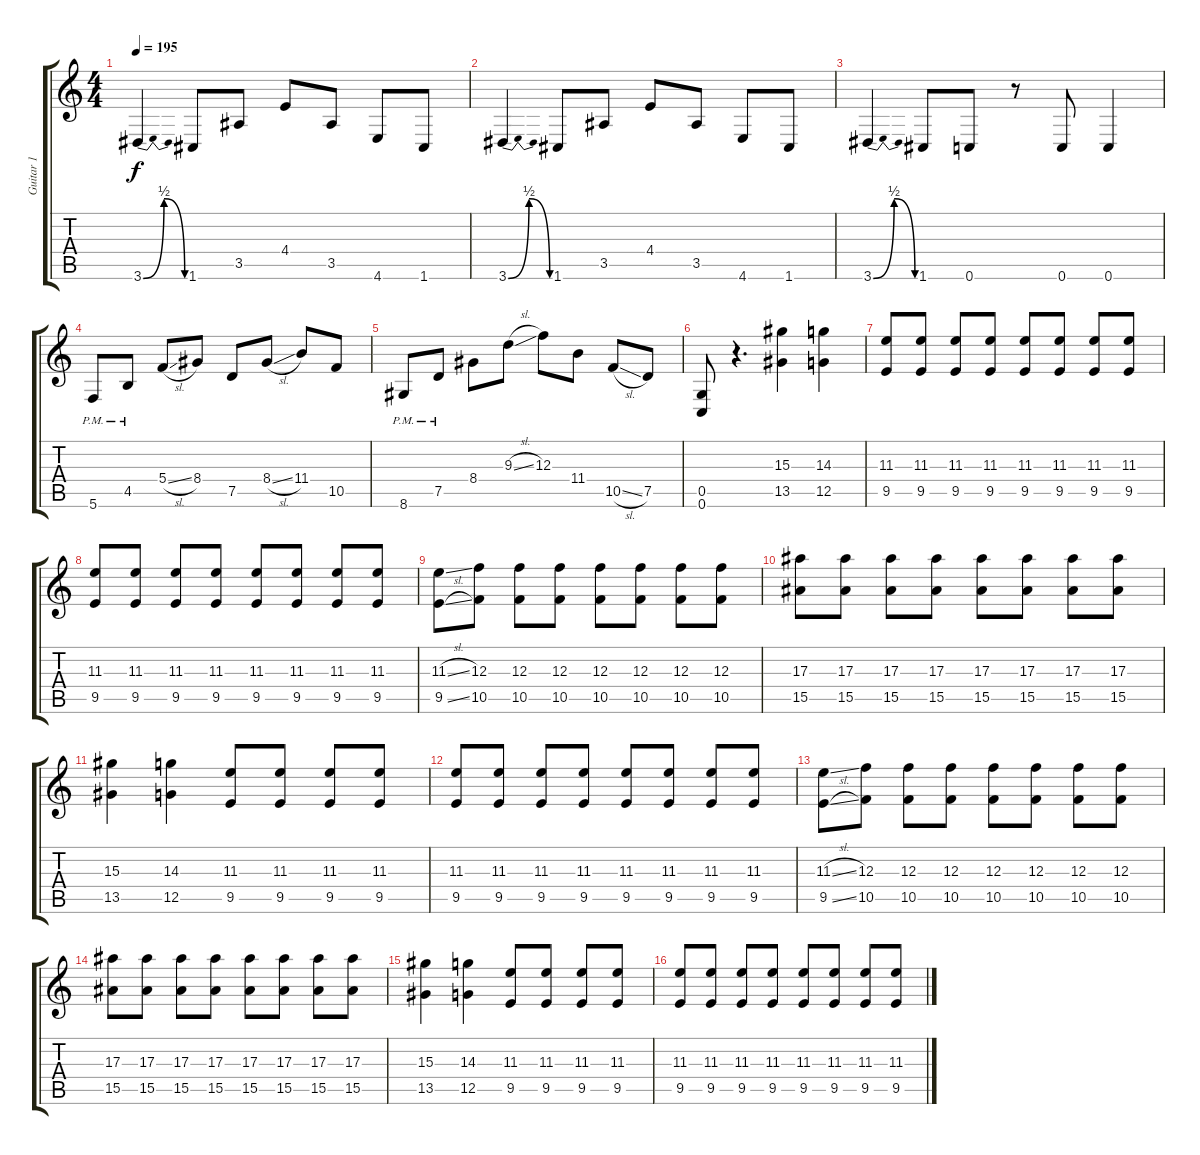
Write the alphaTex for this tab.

\track ("Guitar 1" "Guitar 1") {instrument distortionguitar}
\staff {score tabs}
\tuning (D4 A3 F3 C3 G2 C2) {hide}
\ts (4 4)
\tempo 195
\clef g2
\ks c
3.6{be (bendrelease 0 0 15 2 30 2 60 0)}.4{dy f} 1.6.8 3.5.8 4.4.8 3.5.8 4.6.8 1.6.8 |
3.6{be (bendrelease 0 0 15 2 30 2 60 0)}.4 1.6.8 3.5.8 4.4.8 3.5.8 4.6.8 1.6.8 |
3.6{be (bendrelease 0 0 15 2 30 2 60 0)}.4 1.6.8 0.6.8 r.8 0.6.8 0.6.4 |
5.6{pm}.8 4.5{pm}.8 5.4{sl}.8 8.4.8 7.5.8 8.4{sl}.8 11.4.8 10.5.8 |
8.6{pm}.8 7.5{pm}.8 8.4.8 9.3{sl}.8 12.3.8 11.4.8 10.5{sl}.8 7.5.8 |
(0.5 0.6).8 r.4{d} (15.3 13.5).4 (14.3 12.5).4 |
(11.3 9.5).8 (11.3 9.5).8 (11.3 9.5).8 (11.3 9.5).8 (11.3 9.5).8 (11.3 9.5).8 (11.3 9.5).8 (11.3 9.5).8 |
(11.3 9.5).8 (11.3 9.5).8 (11.3 9.5).8 (11.3 9.5).8 (11.3 9.5).8 (11.3 9.5).8 (11.3 9.5).8 (11.3 9.5).8 |
(11.3{sl} 9.5{sl}).8 (12.3 10.5).8 (12.3 10.5).8 (12.3 10.5).8 (12.3 10.5).8 (12.3 10.5).8 (12.3 10.5).8 (12.3 10.5).8 |
(17.3 15.5).8 (17.3 15.5).8 (17.3 15.5).8 (17.3 15.5).8 (17.3 15.5).8 (17.3 15.5).8 (17.3 15.5).8 (17.3 15.5).8 |
(15.3 13.5).4 (14.3 12.5).4 (11.3 9.5).8 (11.3 9.5).8 (11.3 9.5).8 (11.3 9.5).8 |
(11.3 9.5).8 (11.3 9.5).8 (11.3 9.5).8 (11.3 9.5).8 (11.3 9.5).8 (11.3 9.5).8 (11.3 9.5).8 (11.3 9.5).8 |
(11.3{sl} 9.5{sl}).8 (12.3 10.5).8 (12.3 10.5).8 (12.3 10.5).8 (12.3 10.5).8 (12.3 10.5).8 (12.3 10.5).8 (12.3 10.5).8 |
(17.3 15.5).8 (17.3 15.5).8 (17.3 15.5).8 (17.3 15.5).8 (17.3 15.5).8 (17.3 15.5).8 (17.3 15.5).8 (17.3 15.5).8 |
(15.3 13.5).4 (14.3 12.5).4 (11.3 9.5).8 (11.3 9.5).8 (11.3 9.5).8 (11.3 9.5).8 |
(11.3 9.5).8 (11.3 9.5).8 (11.3 9.5).8 (11.3 9.5).8 (11.3 9.5).8 (11.3 9.5).8 (11.3 9.5).8 (11.3 9.5).8
